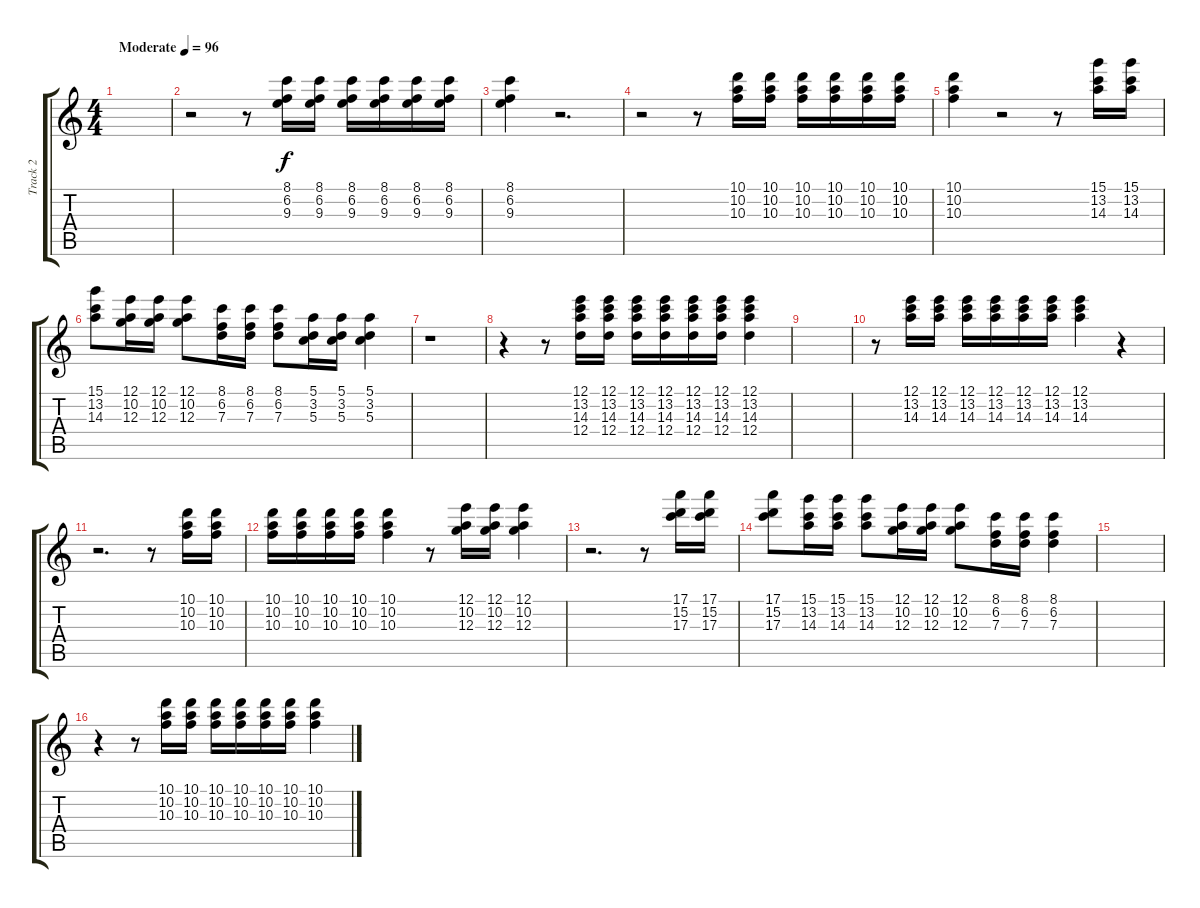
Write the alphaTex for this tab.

\track ("Track 2" "Track 2") {instrument acousticguitarsteel}
\staff {score tabs}
\tuning (E4 B3 G3 D3 A2 D2) {hide}
\ts (4 4)
\tempo (96 "Moderate")
\clef g2
\ks c
|
r.2 r.8 (8.1 6.2 9.3).16 (8.1 6.2 9.3).16 (8.1 6.2 9.3).16 (8.1 6.2 9.3).16 (8.1 6.2 9.3).16 (8.1 6.2 9.3).16 |
(8.1 6.2 9.3).4 r.2{d} |
r.2 r.8 (10.1 10.2 10.3).16 (10.1 10.2 10.3).16 (10.1 10.2 10.3).16 (10.1 10.2 10.3).16 (10.1 10.2 10.3).16 (10.1 10.2 10.3).16 |
(10.1 10.2 10.3).4 r.2 r.8 (15.1 13.2 14.3).16 (15.1 13.2 14.3).16 |
(15.1 13.2 14.3).8 (12.1 10.2 12.3).16 (12.1 10.2 12.3).16 (12.1 10.2 12.3).8 (8.1 6.2 7.3).16 (8.1 6.2 7.3).16 (8.1 6.2 7.3).8 (5.1 3.2 5.3).16 (5.1 3.2 5.3).16 (5.1 3.2 5.3).4 |
r.1 |
r.4 r.8 (12.1 13.2 14.3 12.4).16 (12.1 13.2 14.3 12.4).16 (12.1 13.2 14.3 12.4).16 (12.1 13.2 14.3 12.4).16 (12.1 13.2 14.3 12.4).16 (12.1 13.2 14.3 12.4).16 (12.1 13.2 14.3 12.4).4 |
|
r.8 (12.1 13.2 14.3).16 (12.1 13.2 14.3).16 (12.1 13.2 14.3).16 (12.1 13.2 14.3).16 (12.1 13.2 14.3).16 (12.1 13.2 14.3).16 (12.1 13.2 14.3).4 r.4 |
r.2{d} r.8 (10.1 10.2 10.3).16 (10.1 10.2 10.3).16 |
(10.1 10.2 10.3).16 (10.1 10.2 10.3).16 (10.1 10.2 10.3).16 (10.1 10.2 10.3).16 (10.1 10.2 10.3).4 r.8 (12.1 10.2 12.3).16 (12.1 10.2 12.3).16 (12.1 10.2 12.3).4 |
r.2{d} r.8 (17.1 15.2 17.3).16 (17.1 15.2 17.3).16 |
(17.1 15.2 17.3).8 (15.1 13.2 14.3).16 (15.1 13.2 14.3).16 (15.1 13.2 14.3).8 (12.1 10.2 12.3).16 (12.1 10.2 12.3).16 (12.1 10.2 12.3).8 (8.1 6.2 7.3).16 (8.1 6.2 7.3).16 (8.1 6.2 7.3).4 |
|
r.4 r.8 (10.1 10.2 10.3).16 (10.1 10.2 10.3).16 (10.1 10.2 10.3).16 (10.1 10.2 10.3).16 (10.1 10.2 10.3).16 (10.1 10.2 10.3).16 (10.1 10.2 10.3).4
